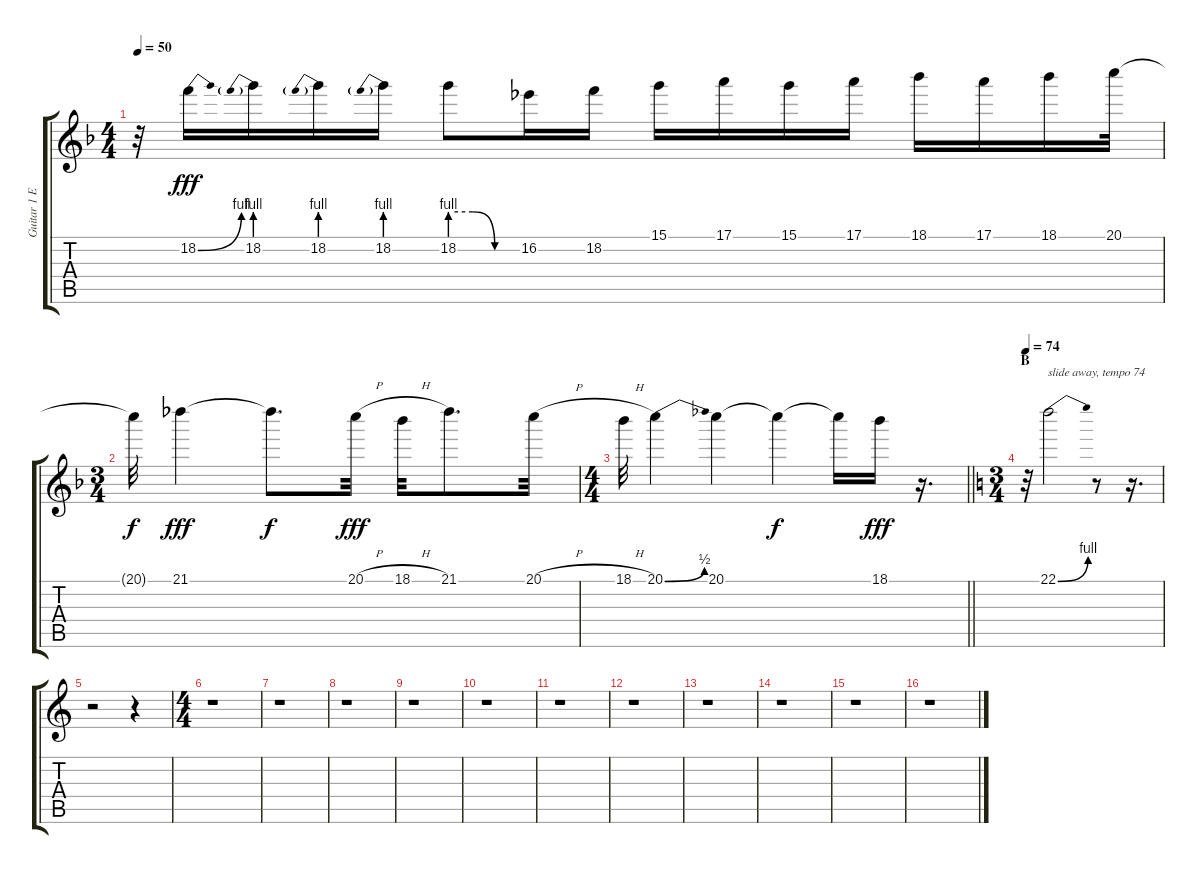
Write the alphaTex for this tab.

\track ("Guitar 1 Echo 1" "Guitar 1 E") {instrument overdrivenguitar}
\staff {score tabs}
\tuning (E4 B3 G3 D3 A2 E2) {hide}
\ts (4 4)
\tempo 50
\clef g2
\ks f
r.32{dy f} 18.2{be (bend 0 0 60 4)}.16{dy fff} 18.2{be (prebend 0 4 60 4)}.16 18.2{be (prebend 0 4 60 4)}.16 18.2{be (prebend 0 4 60 4)}.16 18.2{be (custom 0 4 20 4 40 0 60 0)}.8 16.2.16 18.2.16 15.1.16 17.1.16 15.1.16 17.1.16 18.1.16 17.1.16 18.1.16 20.1.32 |
\ts (3 4)
20.1{t}.32{dy f} 21.1.4{dy fff} 21.1{t}.8{d dy f} 20.1{h}.32{dy fff} 18.1{h}.32 21.1.8{d} 20.1{h}.32 |
\ts (4 4)
\barLineRight lightlight
18.1{h}.32 20.1{be (bend 0 0 60 2)}.4 20.1.4 20.1{t}.4{dy f} 20.1{t}.16 18.1.16{dy fff} r.16{d} |
\ts (3 4)
\section ("" "B")
\tempo 74
\ks c
r.32 22.1{be (bend 0 0 60 4)}.2{txt "slide away, tempo 74"} r.8 r.16{d} |
r.2 r.4 |
\ts (4 4)
r.1 |
r.1 |
r.1 |
r.1 |
r.1 |
r.1 |
r.1 |
r.1 |
r.1 |
r.1 |
r.1
